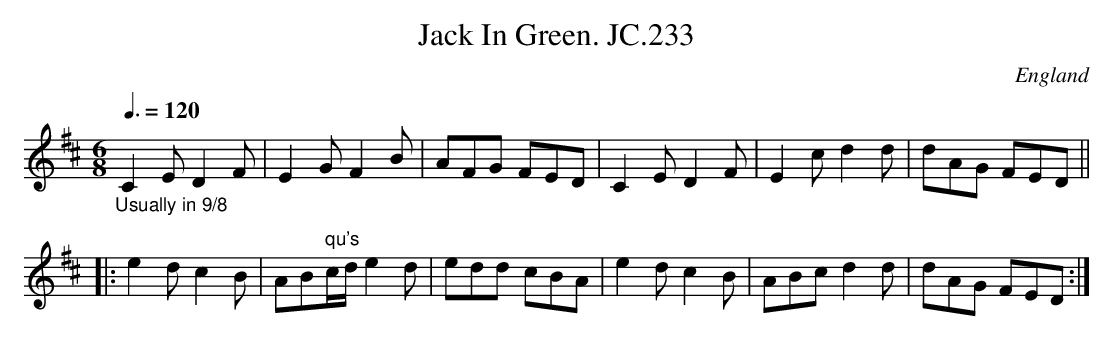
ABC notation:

X:1
T:Jack In Green. JC.233
L:1/8
M:6/8
O:England
Q:3/8=120
K:D
"_Usually in 9/8"C2E D2F|E2G F2B|AFG FED|\
C2E D2F|E2c d2d|dAG FED||!
|:e2d c2B|AB" qu's"c/d/e2d|edd cBA|\
e2d c2B|ABc d2d|dAG FED:|
